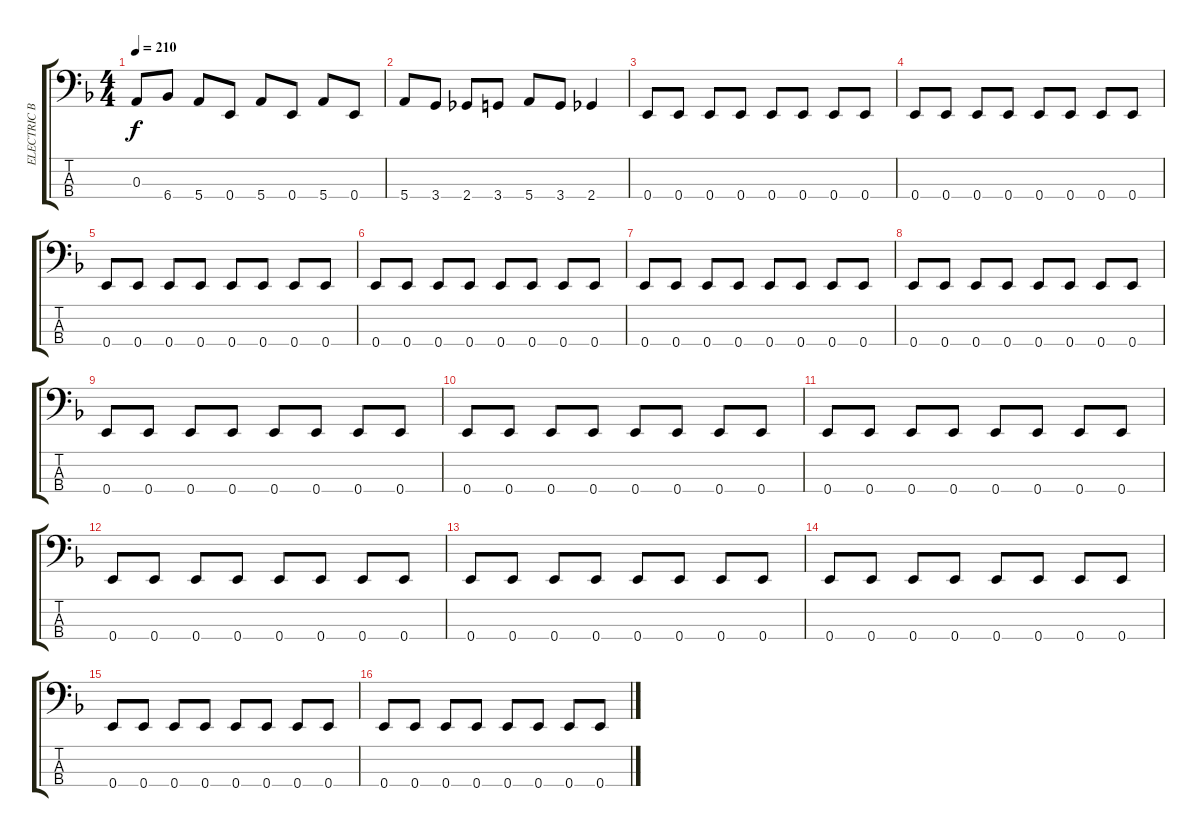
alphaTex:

\track ("ELECTRIC BASS" "ELECTRIC B") {instrument electricbassfinger}
\staff {score tabs}
\tuning (G2 D2 A1 E1) {hide}
\ts (4 4)
\tempo 210
\clef f4
\ks f
0.3.8{dy f} 6.4.8 5.4.8 0.4.8 5.4.8 0.4.8 5.4.8 0.4.8 |
5.4.8 3.4.8 2.4.8 3.4.8 5.4.8 3.4.8 2.4.4 |
0.4.8 0.4.8 0.4.8 0.4.8 0.4.8 0.4.8 0.4.8 0.4.8 |
0.4.8 0.4.8 0.4.8 0.4.8 0.4.8 0.4.8 0.4.8 0.4.8 |
0.4.8 0.4.8 0.4.8 0.4.8 0.4.8 0.4.8 0.4.8 0.4.8 |
0.4.8 0.4.8 0.4.8 0.4.8 0.4.8 0.4.8 0.4.8 0.4.8 |
0.4.8 0.4.8 0.4.8 0.4.8 0.4.8 0.4.8 0.4.8 0.4.8 |
0.4.8 0.4.8 0.4.8 0.4.8 0.4.8 0.4.8 0.4.8 0.4.8 |
0.4.8 0.4.8 0.4.8 0.4.8 0.4.8 0.4.8 0.4.8 0.4.8 |
0.4.8 0.4.8 0.4.8 0.4.8 0.4.8 0.4.8 0.4.8 0.4.8 |
0.4.8 0.4.8 0.4.8 0.4.8 0.4.8 0.4.8 0.4.8 0.4.8 |
0.4.8 0.4.8 0.4.8 0.4.8 0.4.8 0.4.8 0.4.8 0.4.8 |
0.4.8 0.4.8 0.4.8 0.4.8 0.4.8 0.4.8 0.4.8 0.4.8 |
0.4.8 0.4.8 0.4.8 0.4.8 0.4.8 0.4.8 0.4.8 0.4.8 |
0.4.8 0.4.8 0.4.8 0.4.8 0.4.8 0.4.8 0.4.8 0.4.8 |
0.4.8 0.4.8 0.4.8 0.4.8 0.4.8 0.4.8 0.4.8 0.4.8
